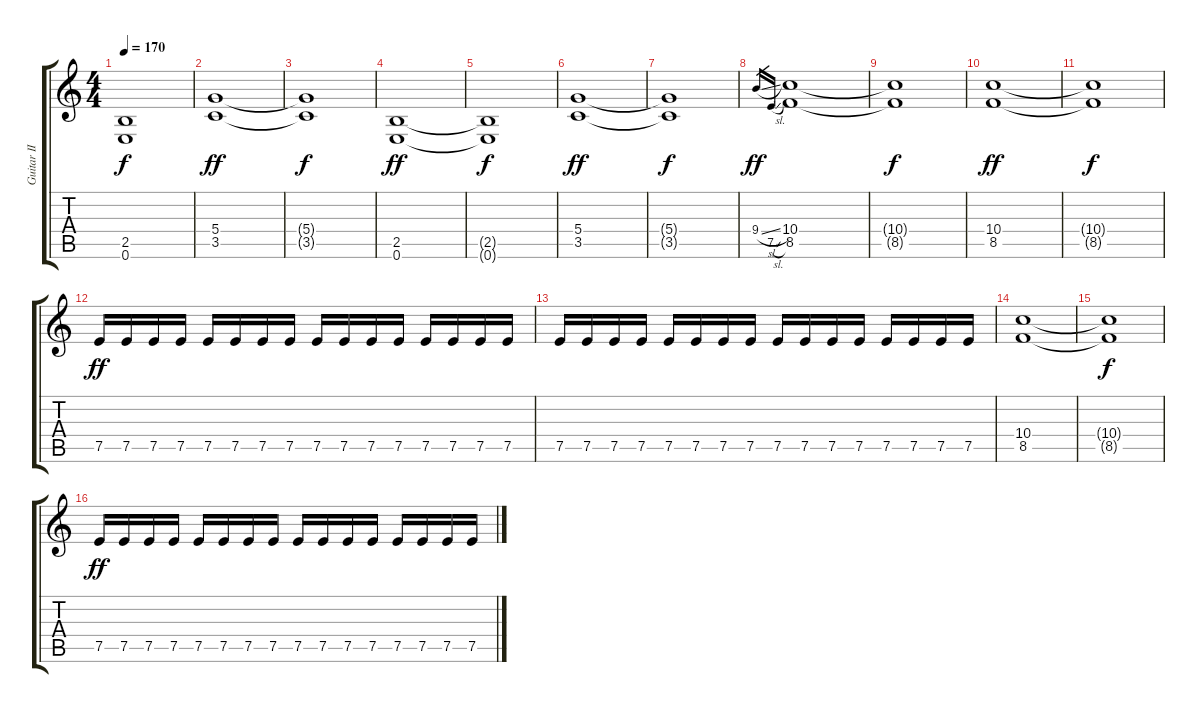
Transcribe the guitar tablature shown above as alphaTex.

\track ("Guitar II" "Guitar II") {instrument distortionguitar}
\staff {score tabs}
\tuning (E4 B3 G3 D3 A2 E2) {hide}
\ts (4 4)
\tempo 170
\clef g2
\ks c
(2.5{t} 0.6{t}).1{dy f} |
(5.4 3.5).1{dy ff} |
(5.4{t} 3.5{t}).1{dy f} |
(2.5 0.6).1{dy ff} |
(2.5{t} 0.6{t}).1{dy f} |
(5.4 3.5).1{dy ff} |
(5.4{t} 3.5{t}).1{dy f} |
9.4{sl}.16{gr dy ff} 7.5{sl}.16{gr} (10.4 8.5).1 |
(10.4{t} 8.5{t}).1{dy f} |
(10.4 8.5).1{dy ff} |
(10.4{t} 8.5{t}).1{dy f} |
7.5.16{dy ff} 7.5.16 7.5.16 7.5.16 7.5.16 7.5.16 7.5.16 7.5.16 7.5.16 7.5.16 7.5.16 7.5.16 7.5.16 7.5.16 7.5.16 7.5.16 |
7.5.16 7.5.16 7.5.16 7.5.16 7.5.16 7.5.16 7.5.16 7.5.16 7.5.16 7.5.16 7.5.16 7.5.16 7.5.16 7.5.16 7.5.16 7.5.16 |
(10.4 8.5).1 |
(10.4{t} 8.5{t}).1{dy f} |
7.5.16{dy ff} 7.5.16 7.5.16 7.5.16 7.5.16 7.5.16 7.5.16 7.5.16 7.5.16 7.5.16 7.5.16 7.5.16 7.5.16 7.5.16 7.5.16 7.5.16
